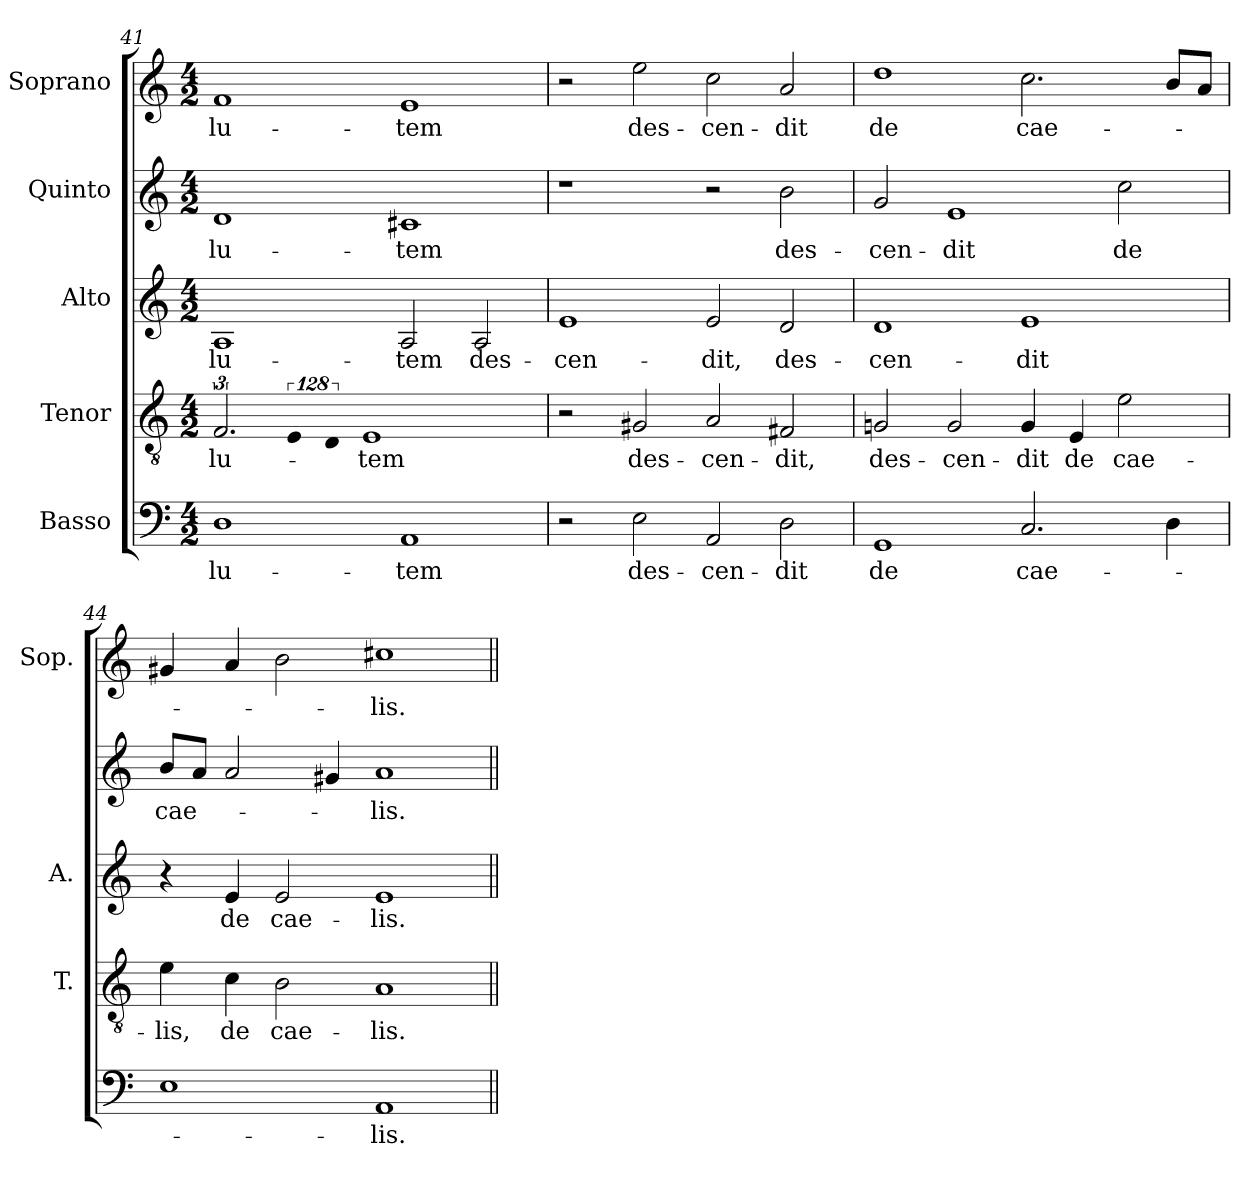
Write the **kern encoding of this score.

**kern	**text	**kern	**text	**kern	**text	**kern	**text	**kern	**text
*part5	*part5	*part4	*part4	*part3	*part3	*part2	*part2	*part1	*part1
*staff5	*staff5	*staff4	*staff4	*staff3	*staff3	*staff2	*staff2	*staff1	*staff1
*I"Basso	*	*I"Tenor	*	*I"Alto	*	*I"Quinto	*	*I"Soprano	*
*	*	*I'T.	*	*I'A.	*	*	*	*I'Sop.	*
*clefF4	*	*clefGv2	*	*clefG2	*	*clefG2	*	*clefG2	*
*	*	*ITrd7c12	*	*	*	*	*	*	*
*k[]	*	*k[]	*	*k[]	*	*k[]	*	*k[]	*
*C:	*	*C:	*	*C:	*	*C:	*	*C:	*
*M4/2	*	*M4/2	*	*M4/2	*	*M4/2	*	*M4/2	*
=41	=41	=41	=41	=41	=41	=41	=41	=41	=41
!	!LO:LY:b:color=#000000	!	!	!	!	!	!	!	!
!	!	!	!LO:LY:b:color=#000000	!	!	!	!	!	!
!	!	!	!	!	!LO:LY:b:color=#000000	!	!	!	!
!	!	!	!	!	!	!	!LO:LY:b:color=#000000	!	!
!	!	!	!	!	!	!	!	!	!LO:LY:b:color=#000000
1Di	-lu-	3.FFi/	-lu-	1Ai	-lu-	1di	-lu-	1fi	-lu-
!	!	!LO:N:vis=4	!	!	!	!	!	!	!
.	.	512%85EEi/	.	.	.	.	.	.	.
!	!	!LO:N:vis=2	!	!	!	!	!	!	!
.	.	512%171DDi/	.	.	.	.	.	.	.
!	!LO:LY:b:color=#000000	!	!	!	!	!	!	!	!
!	!	!	!LO:LY:b:color=#000000	!	!	!	!	!	!
!	!	!	!	!	!LO:LY:b:color=#000000	!	!	!	!
!	!	!	!	!	!	!	!LO:LY:b:color=#000000	!	!
!	!	!	!	!	!	!	!	!	!LO:LY:b:color=#000000
1AAi	-tem	1EEi	-tem	2Ai/	-tem	1c#Xi	-tem	1ei	-tem
!	!	!	!	!	!LO:LY:b:color=#000000	!	!	!	!
.	.	.	.	2Ai/	des-	.	.	.	.
=42	=42	=42	=42	=42	=42	=42	=42	=42	=42
!	!	!	!	!	!LO:LY:b:color=#000000	!	!	!	!
2r	.	2r	.	1ei	-cen-	1r	.	2r	.
!	!LO:LY:b:color=#000000	!	!	!	!	!	!	!	!
!	!	!	!LO:LY:b:color=#000000	!	!	!	!	!	!
!	!	!	!	!	!	!	!	!	!LO:LY:b:color=#000000
2Ei\	des-	2GG#Xi/	des-	.	.	.	.	2eei\	des-
!	!LO:LY:b:color=#000000	!	!	!	!	!	!	!	!
!	!	!	!LO:LY:b:color=#000000	!	!	!	!	!	!
!	!	!	!	!	!LO:LY:b:color=#000000	!	!	!	!
!	!	!	!	!	!	!	!	!	!LO:LY:b:color=#000000
2AAi/	-cen-	2AAi/	-cen-	2ei/	-dit,	2r	.	2cci\	-cen-
!	!LO:LY:b:color=#000000	!	!	!	!	!	!	!	!
!	!	!	!LO:LY:b:color=#000000	!	!	!	!	!	!
!	!	!	!	!	!LO:LY:b:color=#000000	!	!	!	!
!	!	!	!	!	!	!	!LO:LY:b:color=#000000	!	!
!	!	!	!	!	!	!	!	!	!LO:LY:b:color=#000000
2Di\	-dit	2FF#Xi/	-dit,	2di/	des-	2bi\	des-	2ai/	-dit
=43	=43	=43	=43	=43	=43	=43	=43	=43	=43
!	!LO:LY:b:color=#000000	!	!	!	!	!	!	!	!
!	!	!	!LO:LY:b:color=#000000	!	!	!	!	!	!
!	!	!	!	!	!LO:LY:b:color=#000000	!	!	!	!
!	!	!	!	!	!	!	!LO:LY:b:color=#000000	!	!
!	!	!	!	!	!	!	!	!	!LO:LY:b:color=#000000
1GGi	de	2GGni/	des-	1di	-cen-	2gi/	-cen-	1ddi	de
!	!	!	!LO:LY:b:color=#000000	!	!	!	!	!	!
!	!	!	!	!	!	!	!LO:LY:b:color=#000000	!	!
.	.	2GGi/	-cen-	.	.	1ei	-dit	.	.
!	!LO:LY:b:color=#000000	!	!	!	!	!	!	!	!
!	!	!	!LO:LY:b:color=#000000	!	!	!	!	!	!
!	!	!	!	!	!LO:LY:b:color=#000000	!	!	!	!
!	!	!	!	!	!	!	!	!	!LO:LY:b:color=#000000
2.Ci/	cae-	4GGi/	-dit	1ei	-dit	.	.	2.cci\	cae-
!	!	!	!LO:LY:b:color=#000000	!	!	!	!	!	!
.	.	4EEi/	de	.	.	.	.	.	.
!	!	!	!LO:LY:b:color=#000000	!	!	!	!	!	!
!	!	!	!	!	!	!	!LO:LY:b:color=#000000	!	!
.	.	2Ei\	cae-	.	.	2cci\	de	.	.
4Di\	.	.	.	.	.	.	.	8bi/L	.
.	.	.	.	.	.	.	.	8ai/J	.
=44	=44	=44	=44	=44	=44	=44	=44	=44	=44
!	!	!	!LO:LY:b:color=#000000	!	!	!	!	!	!
!	!	!	!	!	!	!	!LO:LY:b:color=#000000	!	!
1Ei	.	4Ei\	-lis,	4r	.	8bi/L	cae-	4g#Xi/	.
.	.	.	.	.	.	8ai/J	.	.	.
!	!	!	!LO:LY:b:color=#000000	!	!	!	!	!	!
!	!	!	!	!	!LO:LY:b:color=#000000	!	!	!	!
.	.	4Ci\	de	4ei/	de	2ai/	.	4ai/	.
!	!	!	!LO:LY:b:color=#000000	!	!	!	!	!	!
!	!	!	!	!	!LO:LY:b:color=#000000	!	!	!	!
.	.	2BBi\	cae-	2ei/	cae-	.	.	2bi\	.
.	.	.	.	.	.	4g#Xi/	.	.	.
!	!LO:LY:b:color=#000000	!	!	!	!	!	!	!	!
!	!	!	!LO:LY:b:color=#000000	!	!	!	!	!	!
!	!	!	!	!	!LO:LY:b:color=#000000	!	!	!	!
!	!	!	!	!	!	!	!LO:LY:b:color=#000000	!	!
!	!	!	!	!	!	!	!	!	!LO:LY:b:color=#000000
1AAi	-lis.	1AAi	-lis.	1ei	-lis.	1ai	-lis.	1cc#Xi	-lis.
=||	=||	=||	=||	=||	=||	=||	=||	=||	=||
*-	*-	*-	*-	*-	*-	*-	*-	*-	*-
